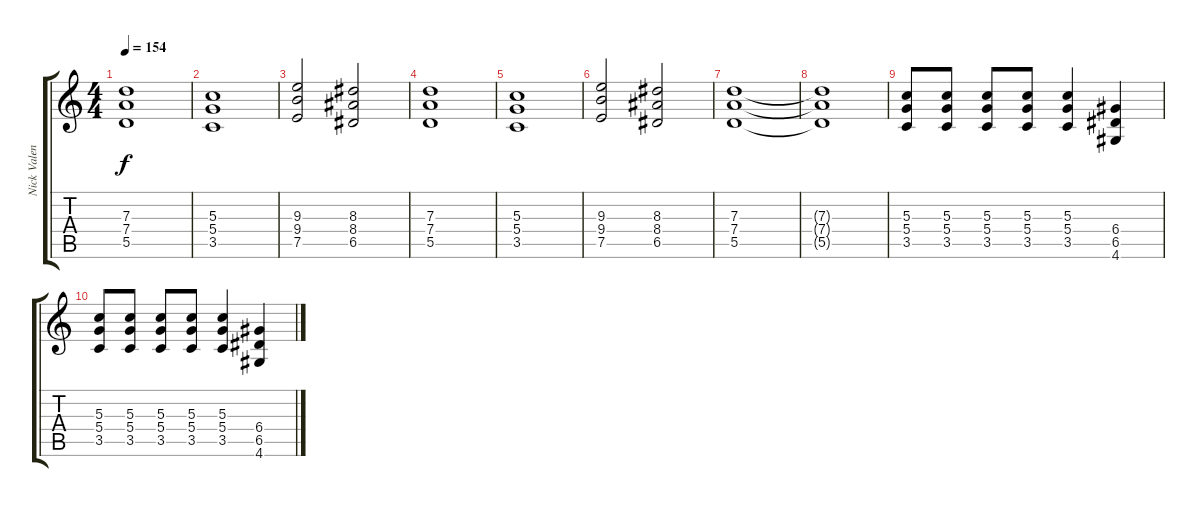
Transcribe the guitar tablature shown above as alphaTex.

\track ("Nick Valensi" "Nick Valen") {instrument distortionguitar}
\staff {score tabs}
\tuning (E4 B3 G3 D3 A2 E2) {hide}
\ts (4 4)
\tempo 154
\clef g2
\ks c
(7.3 7.4 5.5).1{dy f} |
(5.3 5.4 3.5).1 |
(9.3 9.4 7.5).2 (8.3 8.4 6.5).2 |
(7.3 7.4 5.5).1 |
(5.3 5.4 3.5).1 |
(9.3 9.4 7.5).2 (8.3 8.4 6.5).2 |
(7.3 7.4 5.5).1 |
(7.3{t} 7.4{t} 5.5{t}).1 |
(5.3 5.4 3.5).8 (5.3 5.4 3.5).8 (5.3 5.4 3.5).8 (5.3 5.4 3.5).8 (5.3 5.4 3.5).4 (6.4 6.5 4.6).4 |
(5.3 5.4 3.5).8 (5.3 5.4 3.5).8 (5.3 5.4 3.5).8 (5.3 5.4 3.5).8 (5.3 5.4 3.5).4 (6.4 6.5 4.6).4
